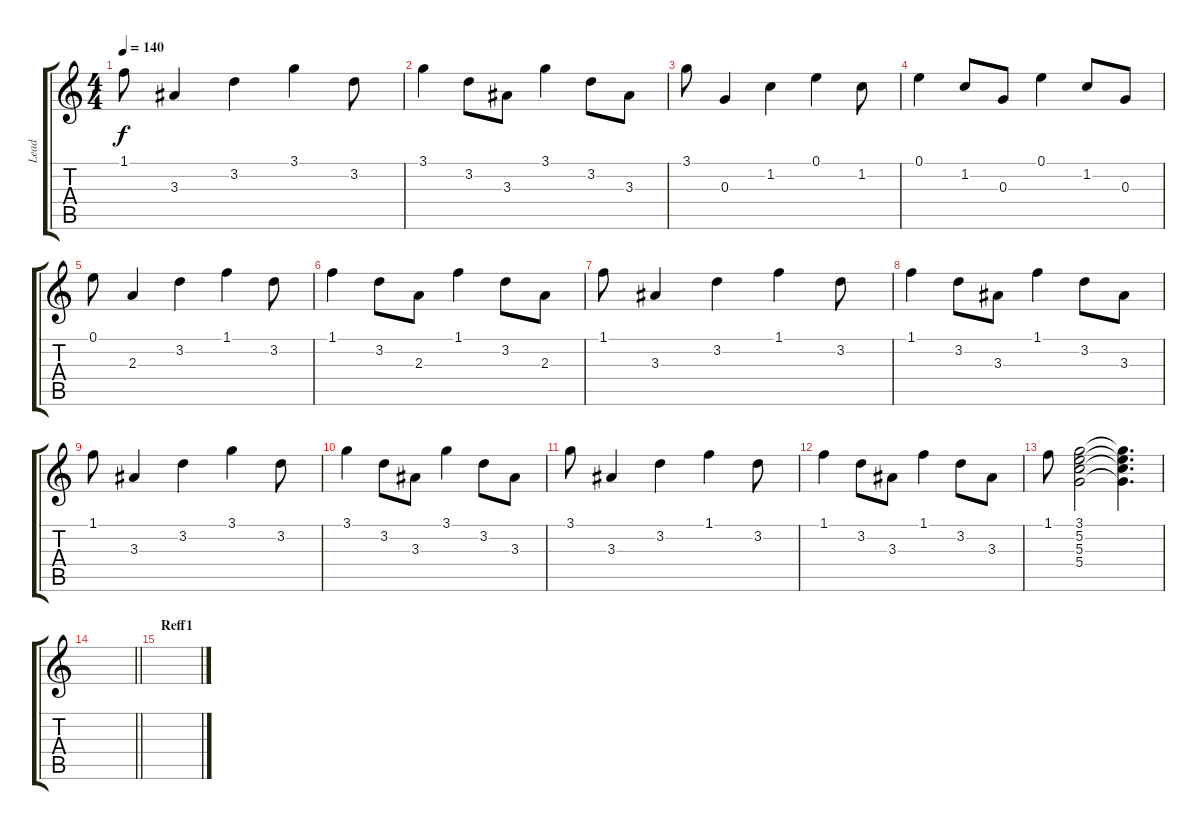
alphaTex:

\track ("Lead" "Lead") {instrument overdrivenguitar}
\staff {score tabs}
\tuning (E4 B3 G3 D3 A2 E2) {hide}
\ts (4 4)
\tempo 140
\clef g2
\ks c
1.1.8{dy f} 3.3.4 3.2.4 3.1.4 3.2.8 |
3.1.4 3.2.8 3.3.8 3.1.4 3.2.8 3.3.8 |
3.1.8 0.3.4 1.2.4 0.1.4 1.2.8 |
0.1.4 1.2.8 0.3.8 0.1.4 1.2.8 0.3.8 |
0.1.8 2.3.4 3.2.4 1.1.4 3.2.8 |
1.1.4 3.2.8 2.3.8 1.1.4 3.2.8 2.3.8 |
1.1.8 3.3.4 3.2.4 1.1.4 3.2.8 |
1.1.4 3.2.8 3.3.8 1.1.4 3.2.8 3.3.8 |
1.1.8 3.3.4 3.2.4 3.1.4 3.2.8 |
3.1.4 3.2.8 3.3.8 3.1.4 3.2.8 3.3.8 |
3.1.8 3.3.4 3.2.4 1.1.4 3.2.8 |
1.1.4 3.2.8 3.3.8 1.1.4 3.2.8 3.3.8 |
1.1.8 (3.1 5.2 5.3 5.4).2 (3.1{t} 5.2{t} 5.3{t} 5.4{t}).4{d} |
\barLineRight lightlight
|
\section ("" "Reff1")
